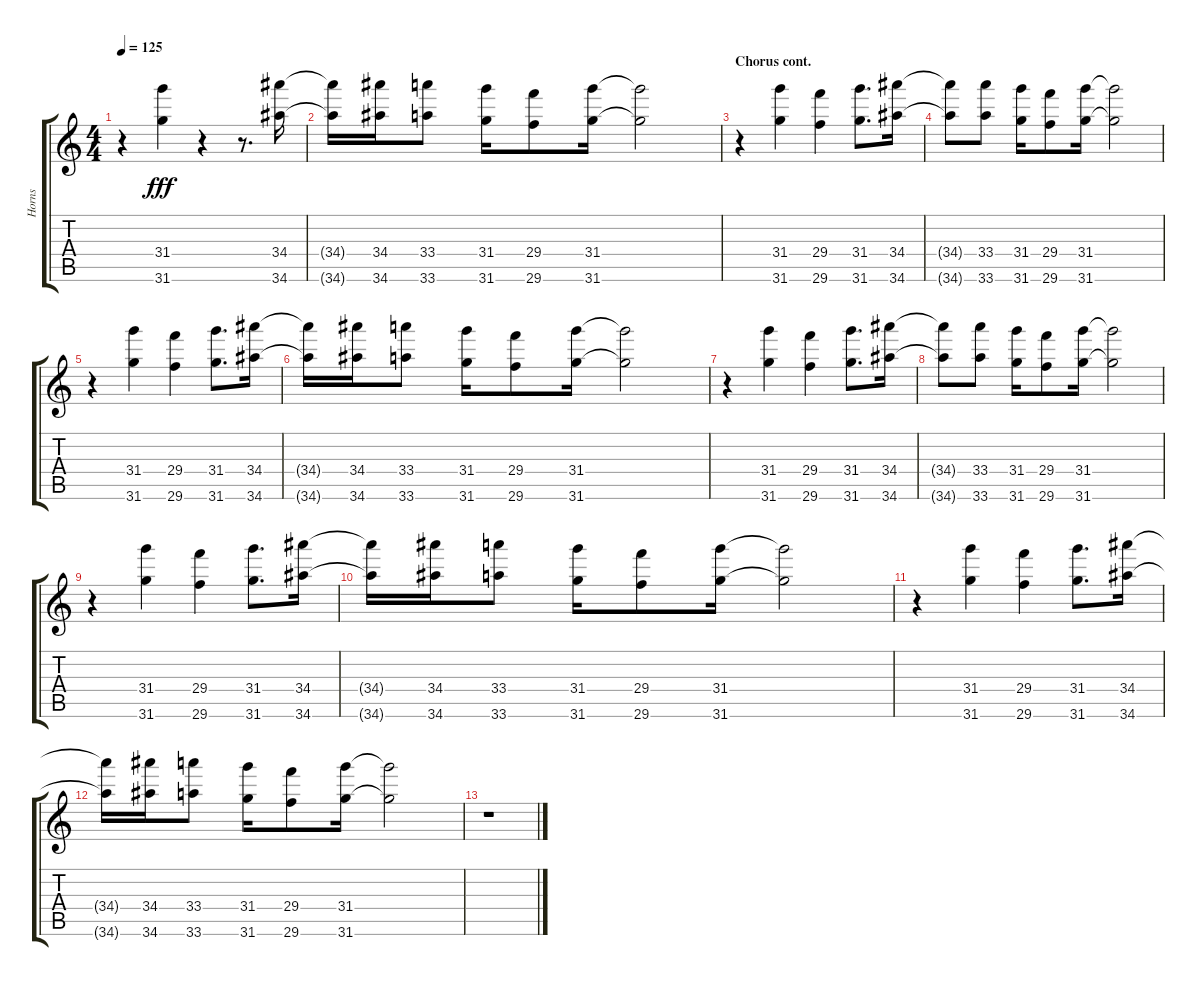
\track ("Horns" "Horns") {instrument electricguitarclean}
\staff {score tabs}
\tuning (D4 A3 F3 C3 G2 C2) {hide}
\ts (4 4)
\tempo 125
\clef g2
\ks aminor
r.4{dy fff} (31.4 31.6).4 r.4 r.8{d} (34.4 34.6).16 |
(34.4{t} 34.6{t}).16 (34.4 34.6).16 (33.4 33.6).8 (31.4 31.6).16 (29.4 29.6).8 (31.4 31.6).16 (31.4{t} 31.6{t}).2 |
\section ("" "Chorus cont.")
r.4 (31.4 31.6).4 (29.4 29.6).4 (31.4 31.6).8{d} (34.4 34.6).16 |
(34.4{t} 34.6{t}).8 (33.4 33.6).8 (31.4 31.6).16 (29.4 29.6).8 (31.4 31.6).16 (31.4{t} 31.6{t}).2 |
r.4 (31.4 31.6).4 (29.4 29.6).4 (31.4 31.6).8{d} (34.4 34.6).16 |
(34.4{t} 34.6{t}).16 (34.4 34.6).16 (33.4 33.6).8 (31.4 31.6).16 (29.4 29.6).8 (31.4 31.6).16 (31.4{t} 31.6{t}).2 |
r.4 (31.4 31.6).4 (29.4 29.6).4 (31.4 31.6).8{d} (34.4 34.6).16 |
(34.4{t} 34.6{t}).8 (33.4 33.6).8 (31.4 31.6).16 (29.4 29.6).8 (31.4 31.6).16 (31.4{t} 31.6{t}).2 |
r.4 (31.4 31.6).4 (29.4 29.6).4 (31.4 31.6).8{d} (34.4 34.6).16 |
(34.4{t} 34.6{t}).16 (34.4 34.6).16 (33.4 33.6).8 (31.4 31.6).16 (29.4 29.6).8 (31.4 31.6).16 (31.4{t} 31.6{t}).2 |
r.4 (31.4 31.6).4 (29.4 29.6).4 (31.4 31.6).8{d} (34.4 34.6).16 |
(34.4{t} 34.6{t}).16 (34.4 34.6).16 (33.4 33.6).8 (31.4 31.6).16 (29.4 29.6).8 (31.4 31.6).16 (31.4{t} 31.6{t}).2 |
r.1
